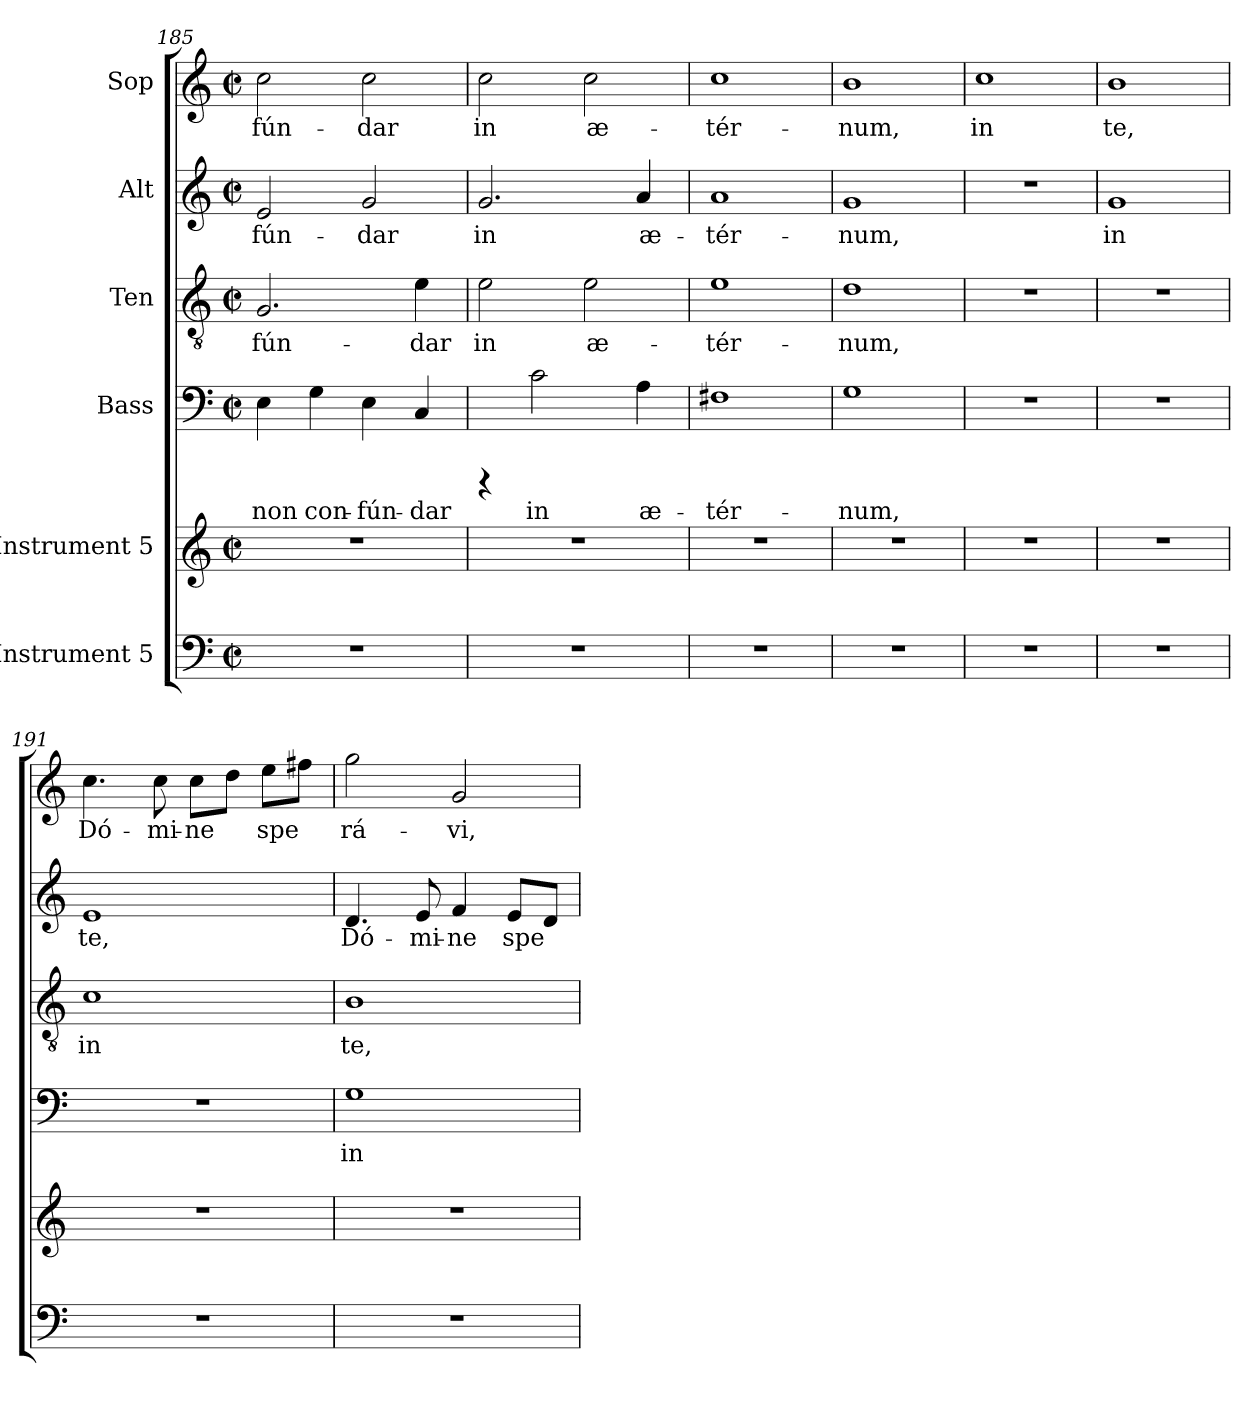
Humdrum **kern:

**kern	**kern	**kern	**text	**kern	**text	**kern	**text	**kern	**text
*part6	*part5	*part4	*part4	*part3	*part3	*part2	*part2	*part1	*part1
*staff6	*staff5	*staff4	*staff4	*staff3	*staff3	*staff2	*staff2	*staff1	*staff1
*I"Instrument 5	*I"Instrument 5	*I"Bass	*	*I"Ten	*	*I"Alt	*	*I"Sop	*
*clefF4	*clefG2	*clefF4	*	*clefGv2	*	*clefG2	*	*clefG2	*
*k[]	*k[]	*k[]	*	*k[]	*	*k[]	*	*k[]	*
*C:	*C:	*C:	*	*C:	*	*C:	*	*C:	*
*M2/2	*M2/2	*M2/2	*	*M2/2	*	*M2/2	*	*M2/2	*
*met(c|)	*met(c|)	*met(c|)	*	*met(c|)	*	*met(c|)	*	*met(c|)	*
=185	=185	=185	=185	=185	=185	=185	=185	=185	=185
!	!	!	!LO:LY:b:cj	!	!LO:LY:b:cj	!	!LO:LY:b:cj	!	!LO:LY:b:cj
1r	1r	4E\	non	2.G/	-fún-	2e/	-fún-	2cc\	-fún-
!	!	!	!LO:LY:b:cj	!	!	!	!	!	!
.	.	4G\	con-	.	.	.	.	.	.
!	!	!	!LO:LY:b:cj	!	!	!	!LO:LY:b:cj	!	!LO:LY:b:cj
.	.	4E\	-fún-	.	.	2g/	-dar	2cc\	-dar
!	!	!	!LO:LY:b:cj	!	!LO:LY:b:cj	!	!	!	!
.	.	4C/	-dar	4e\	-dar	.	.	.	.
=186	=186	=186	=186	=186	=186	=186	=186	=186	=186
!	!	!	!	!	!LO:LY:b:cj	!	!LO:LY:b:cj	!	!LO:LY:b:cj
1r	1r	4rCCC	.	2e\	in	2.g/	in	2cc\	in
!	!	!	!LO:LY:b:cj	!	!	!	!	!	!
.	.	2c\	in	.	.	.	.	.	.
!	!	!	!	!	!LO:LY:b:cj	!	!	!	!LO:LY:b:cj
.	.	.	.	2e\	æ-	.	.	2cc\	æ-
!	!	!	!LO:LY:b:cj	!	!	!	!LO:LY:b:cj	!	!
.	.	4A\	æ-	.	.	4a/	æ-	.	.
=187	=187	=187	=187	=187	=187	=187	=187	=187	=187
!	!	!	!LO:LY:b:cj	!	!LO:LY:b:cj	!	!LO:LY:b:cj	!	!LO:LY:b:cj
1r	1r	1F#X	-tér-	1e	-tér-	1a	-tér-	1cc	-tér-
=188	=188	=188	=188	=188	=188	=188	=188	=188	=188
!	!	!	!LO:LY:b:cj	!	!LO:LY:b:cj	!	!LO:LY:b:cj	!	!LO:LY:b:cj
1r	1r	1G	-num,	1d	-num,	1g	-num,	1b	-num,
=189	=189	=189	=189	=189	=189	=189	=189	=189	=189
!	!	!	!	!	!	!	!	!	!LO:LY:b:cj
1r	1r	1r	.	1r	.	1r	.	1cc	in
!!LO:PB:g=z
=190	=190	=190	=190	=190	=190	=190	=190	=190	=190
!	!	!	!	!	!	!	!LO:LY:b:cj	!	!LO:LY:b:cj
1r	1r	1r	.	1r	.	1g	in	1b	te,
=191	=191	=191	=191	=191	=191	=191	=191	=191	=191
!	!	!	!	!	!LO:LY:b:cj	!	!LO:LY:b:cj	!	!LO:LY:b:cj
1r	1r	1r	.	1c	in	1e	te,	4.cc\	Dó-
!	!	!	!	!	!	!	!	!	!LO:LY:b:cj
.	.	.	.	.	.	.	.	8cc\	-mi-
!	!	!	!	!	!	!	!	!	!LO:LY:b:cj
.	.	.	.	.	.	.	.	8cc\L	-ne
!	!	!	!	!	!	!	!	!	!LO:LY:b:cj
.	.	.	.	.	.	.	.	8dd\J	.
!	!	!	!	!	!	!	!	!	!LO:LY:b:cj
.	.	.	.	.	.	.	.	8ee\L	spe-
!	!	!	!	!	!	!	!	!	!LO:LY:b:cj
.	.	.	.	.	.	.	.	8ff#X\J	--
=192	=192	=192	=192	=192	=192	=192	=192	=192	=192
!	!	!	!LO:LY:b:cj	!	!LO:LY:b:cj	!	!LO:LY:b:cj	!	!LO:LY:b:cj
1r	1r	1G	in	1B	te,	4.d/	Dó-	2gg\	-rá-
!	!	!	!	!	!	!	!LO:LY:b:cj	!	!
.	.	.	.	.	.	8e/	-mi-	.	.
!	!	!	!	!	!	!	!LO:LY:b:cj	!	!LO:LY:b:cj
.	.	.	.	.	.	4f/	-ne	2g/	-vi,
!	!	!	!	!	!	!	!LO:LY:b:cj	!	!
.	.	.	.	.	.	8e/L	spe-	.	.
!	!	!	!	!	!	!	!LO:LY:b:cj	!	!
.	.	.	.	.	.	8d/J	--	.	.
=	=	=	=	=	=	=	=	=	=
*-	*-	*-	*-	*-	*-	*-	*-	*-	*-
